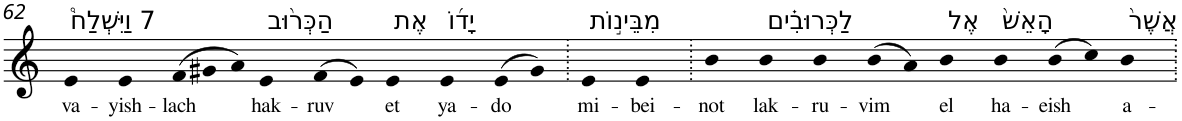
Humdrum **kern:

**kern	**text
*part1	*part1
*staff1	*staff1
*I"Piano	*
*I'Pno	*
!!LO:PB:g=z
*clefG2	*
*k[]	*
=62	=62
!LO:TX:a:t=7 וַיִּשְׁלַח֩	!
!	!LO:LY:b
4e	va-
!	!LO:LY:b
4e	-yish-
*Xtuplet	*
!	!LO:LY:b
(>12f	-lach
12g#X	.
12a)	.
!LO:TX:a:t=הַכְּר֨וּב	!
!	!LO:LY:b
4e	hak-
!	!LO:LY:b
(>8f	-ruv
8e)	.
!LO:TX:a:t=אֶת	!
!	!LO:LY:b
4e	et
!LO:TX:a:t=יָד֜וֹ	!
!	!LO:LY:b
4e	ya-
!	!LO:LY:b
(>8e	-do
8g#)	.
=63.	=63.
!LO:TX:a:t=מִבֵּינ֣וֹת	!
!	!LO:LY:b
4e	mi-
!	!LO:LY:b
4e	-bei-
=64.	=64.
!	!LO:LY:b
4b	-not
!LO:TX:a:t=לַכְּרוּבִ֗ים	!
!	!LO:LY:b
4b	lak-
!	!LO:LY:b
4b	-ru-
!	!LO:LY:b
(>8b	-vim
8a)	.
!LO:TX:a:t=אֶל	!
!	!LO:LY:b
4b	el
!LO:TX:a:t=הָאֵשׁ֙	!
!	!LO:LY:b
4b	ha-
!	!LO:LY:b
(>8b	-eish
8cc)	.
!LO:TX:a:t=אֲשֶׁר֙	!
!	!LO:LY:b
4b	a-
=.	=.
*-	*-
